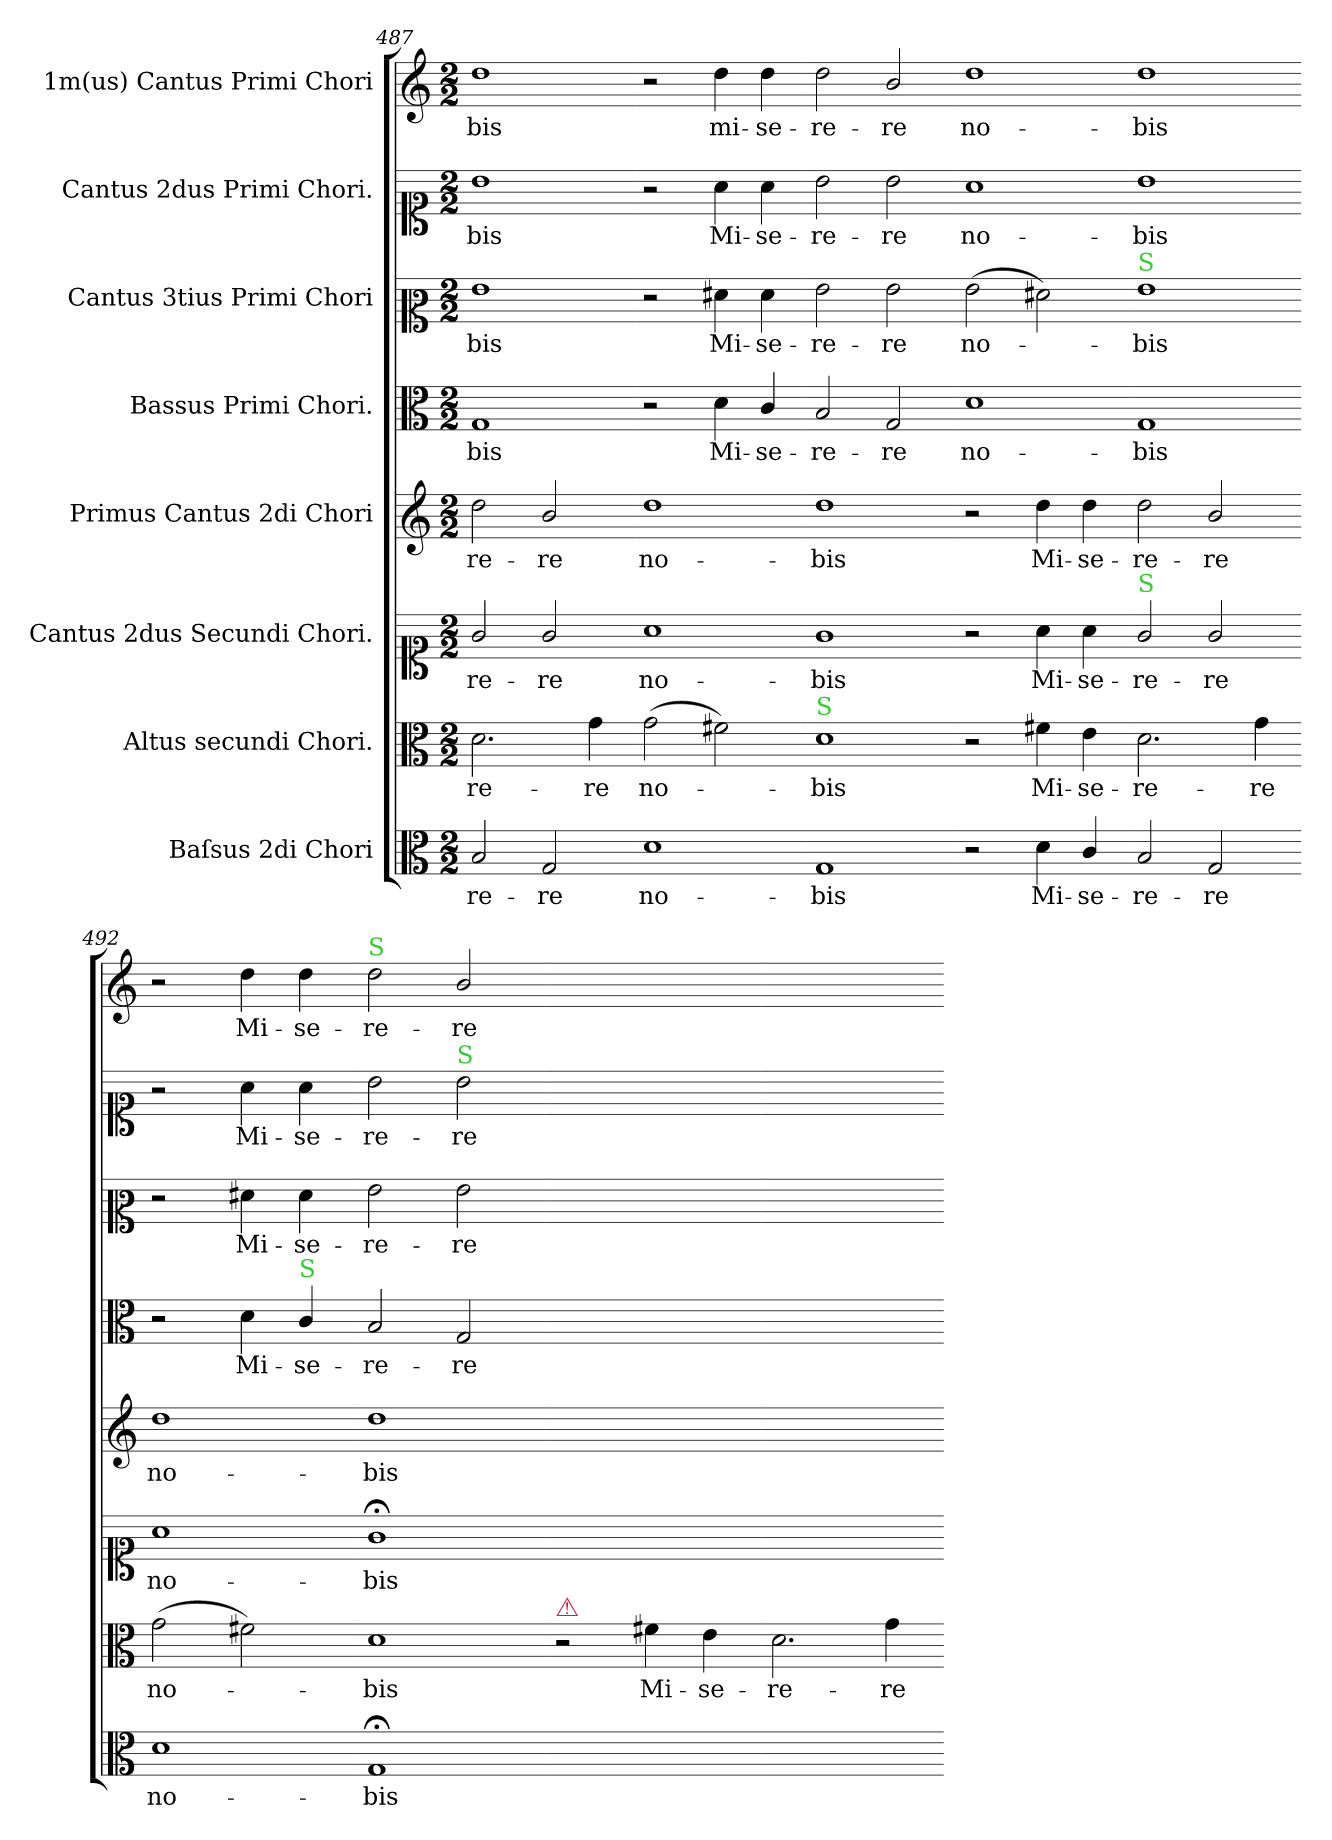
**kern	**text	**kern	**text	**kern	**text	**kern	**text	**kern	**text	**kern	**text	**kern	**text	**kern	**text
*part8	*part8	*part7	*part7	*part6	*part6	*part5	*part5	*part4	*part4	*part3	*part3	*part2	*part2	*part1	*part1
*staff8	*staff8	*staff7	*staff7	*staff6	*staff6	*staff5	*staff5	*staff4	*staff4	*staff3	*staff3	*staff2	*staff2	*staff1	*staff1
*I"Baſsus 2di Chori	*	*I"Altus secundi Chori.	*	*I"Cantus 2dus Secundi Chori.	*	*I"Primus Cantus 2di Chori	*	*I"Bassus Primi Chori.	*	*I"Cantus 3tius Primi Chori	*	*I"Cantus 2dus Primi Chori.	*	*I"1m(us) Cantus Primi Chori	*
*clefC3	*	*clefC3	*	*clefC1	*	*clefG2	*	*clefC3	*	*clefC2	*	*clefC1	*	*clefG2	*
*k[]	*	*k[]	*	*k[]	*	*k[]	*	*k[]	*	*k[]	*	*k[]	*	*k[]	*
*M2/2	*	*M2/2	*	*M2/2	*	*M2/2	*	*M2/2	*	*M2/2	*	*M2/2	*	*M2/2	*
=487	=487	=487	=487	=487	=487	=487	=487	=487	=487	=487	=487	=487	=487	=487	=487
!	!LO:LY:i	!	!	!	!LO:LY:i	!	!LO:LY:i	!	!	!	!	!	!	!	!
2B/	-re-	2.d\	-re-	2g/	-re-	2dd\	-re-	1G	-bis	1g	-bis	1b	-bis	1dd	-bis
!	!LO:LY:i	!	!	!	!LO:LY:i	!	!LO:LY:i	!	!	!	!	!	!	!	!
2G/	-re	.	.	2g/	-re	2b/	-re	.	.	.	.	.	.	.	.
.	.	4g\	-re	.	.	.	.	.	.	.	.	.	.	.	.
=488-	=488-	=488-	=488-	=488-	=488-	=488-	=488-	=488-	=488-	=488-	=488-	=488-	=488-	=488-	=488-
!	!LO:LY:i	!	!	!	!LO:LY:i	!	!LO:LY:i	!	!	!	!	!	!	!	!
1d	no-	(2g\	no-	1a	no-	1dd	no-	2r	.	2r	.	2r	.	2r	.
!	!	!	!	!	!	!	!	!	!LO:LY:i	!	!	!	!	!	!LO:LY:i
.	.	2f#X\)	.	.	.	.	.	4d\	Mi-	4f#X\	Mi-	4a\	Mi-	4dd\	mi-
!	!	!	!	!	!	!	!	!	!LO:LY:i	!	!	!	!	!	!LO:LY:i
.	.	.	.	.	.	.	.	4c/	-se-	4f#\	-se-	4a\	-se-	4dd\	-se-
=489-	=489-	=489-	=489-	=489-	=489-	=489-	=489-	=489-	=489-	=489-	=489-	=489-	=489-	=489-	=489-
!	!	!LO:TX:a:color=limegreen:t=S	!	!	!	!	!	!	!	!	!	!	!	!	!
!	!LO:LY:i	!	!	!	!LO:LY:i	!	!LO:LY:i	!	!LO:LY:i	!	!	!	!	!	!LO:LY:i
1G	-bis	1d	-bis	1g	-bis	1dd	-bis	2B/	-re-	2g\	-re-	2b\	-re-	2dd\	-re-
!	!	!	!	!	!	!	!	!	!LO:LY:i	!	!	!	!	!	!LO:LY:i
.	.	.	.	.	.	.	.	2G/	-re	2g\	-re	2b\	-re	2b/	-re
=490-	=490-	=490-	=490-	=490-	=490-	=490-	=490-	=490-	=490-	=490-	=490-	=490-	=490-	=490-	=490-
!	!	!	!	!	!	!	!	!	!LO:LY:i	!	!	!	!	!	!LO:LY:i
2r	.	2r	.	2r	.	2r	.	1d	no-	(2g\	no-	1a	no-	1dd	no-
!	!	!	!LO:LY:i	!	!	!	!	!	!	!	!	!	!	!	!
4d\	Mi-	4f#X\	Mi-	4a\	Mi-	4dd\	Mi-	.	.	2f#X\)	.	.	.	.	.
!	!	!	!LO:LY:i	!	!	!	!	!	!	!	!	!	!	!	!
4c/	-se-	4e\	-se-	4a\	-se-	4dd\	-se-	.	.	.	.	.	.	.	.
=491-	=491-	=491-	=491-	=491-	=491-	=491-	=491-	=491-	=491-	=491-	=491-	=491-	=491-	=491-	=491-
!	!	!	!	!	!	!	!	!	!	!LO:TX:a:color=limegreen:t=S	!	!	!	!	!
!	!	!	!	!LO:TX:a:color=limegreen:t=S	!	!	!	!	!	!	!	!	!	!	!
!	!	!	!LO:LY:i	!	!	!	!	!	!LO:LY:i	!	!	!	!	!	!LO:LY:i
2B/	-re-	2.d\	-re-	2g/	-re-	2dd\	-re-	1G	-bis	1g	-bis	1b	-bis	1dd	-bis
2G/	-re	.	.	2g/	-re	2b/	-re	.	.	.	.	.	.	.	.
!	!	!	!LO:LY:i	!	!	!	!	!	!	!	!	!	!	!	!
.	.	4g\	-re	.	.	.	.	.	.	.	.	.	.	.	.
=492-	=492-	=492-	=492-	=492-	=492-	=492-	=492-	=492-	=492-	=492-	=492-	=492-	=492-	=492-	=492-
!	!	!	!LO:LY:i	!	!	!	!	!	!	!	!	!	!	!	!
1d	no-	(2g\	no-	1a	no-	1dd	no-	2r	.	2r	.	2r	.	2r	.
.	.	2f#X\)	.	.	.	.	.	4d\	Mi-	4f#X\	Mi-	4a\	Mi-	4dd\	Mi-
!	!	!	!	!	!	!	!	!LO:TX:a:color=limegreen:t=S	!	!	!	!	!	!	!
.	.	.	.	.	.	.	.	4c/	-se-	4f#\	-se-	4a\	-se-	4dd\	-se-
=493-	=493-	=493-	=493-	=493-	=493-	=493-	=493-	=493-	=493-	=493-	=493-	=493-	=493-	=493-	=493-
!	!	!	!	!	!	!	!	!	!	!	!	!	!	!LO:TX:a:color=limegreen:t=S	!
!	!	!	!LO:LY:i	!	!	!	!	!	!	!	!	!	!	!	!
1G;<	-bis	1d	-bis	1g;	-bis	1dd	-bis	2B/	-re-	2g\	-re-	2b\	-re-	2dd\	-re-
!	!	!	!	!	!	!	!	!	!	!	!	!LO:TX:a:color=limegreen:t=S	!	!	!
.	.	.	.	.	.	.	.	2G/	-re	2g\	-re	2b\	-re	2b/	-re
=494-	=494-	=494-	=494-	=494-	=494-	=494-	=494-	=494-	=494-	=494-	=494-	=494-	=494-	=494-	=494-
!	!	!LO:TX:a:color=crimson:t=⚠	!	!	!	!	!	!	!	!	!	!	!	!	!
1ryy	.	2r	.	1ryy	.	1ryy	.	1ryy	.	1ryy	.	1ryy	.	1ryy	.
.	.	4f#X\	Mi-	.	.	.	.	.	.	.	.	.	.	.	.
.	.	4e\	-se-	.	.	.	.	.	.	.	.	.	.	.	.
=495-	=495-	=495-	=495-	=495-	=495-	=495-	=495-	=495-	=495-	=495-	=495-	=495-	=495-	=495-	=495-
1ryy	.	2.d\	-re-	1ryy	.	1ryy	.	1ryy	.	1ryy	.	1ryy	.	1ryy	.
.	.	4g\	-re	.	.	.	.	.	.	.	.	.	.	.	.
=-	=-	=-	=-	=-	=-	=-	=-	=-	=-	=-	=-	=-	=-	=-	=-
*-	*-	*-	*-	*-	*-	*-	*-	*-	*-	*-	*-	*-	*-	*-	*-
